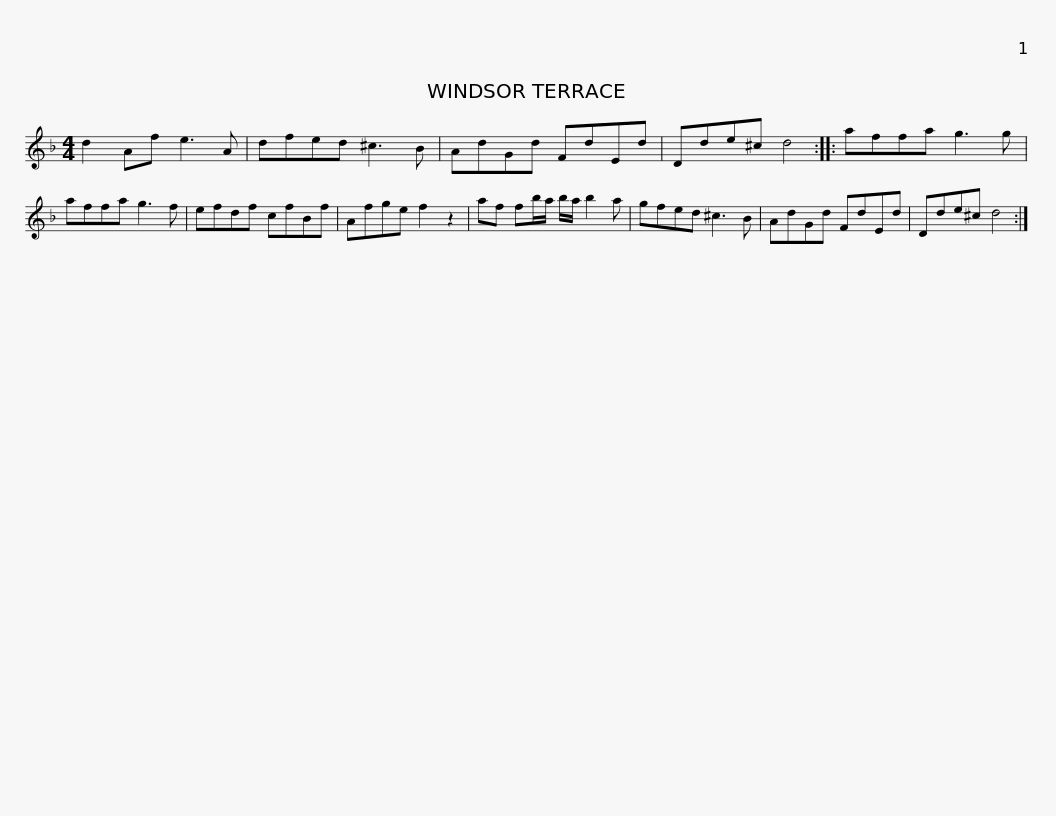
X:1
L:1/8
M:4/4
I:linebreak $
K:Dmin
V:1 treble
V:1
 d2 Af e3 A | dfed ^c3 B | AdGd FdEd | Dde^c d4 :: affa g3 g | %5
 affa g3 f |$ efdf cfBf | Afge f2 z2 | af fb/a/ b/a/ b2 a | gfed ^c3 B | %10
 AdGd FdEd |$ Dde^c d4 :| %12
